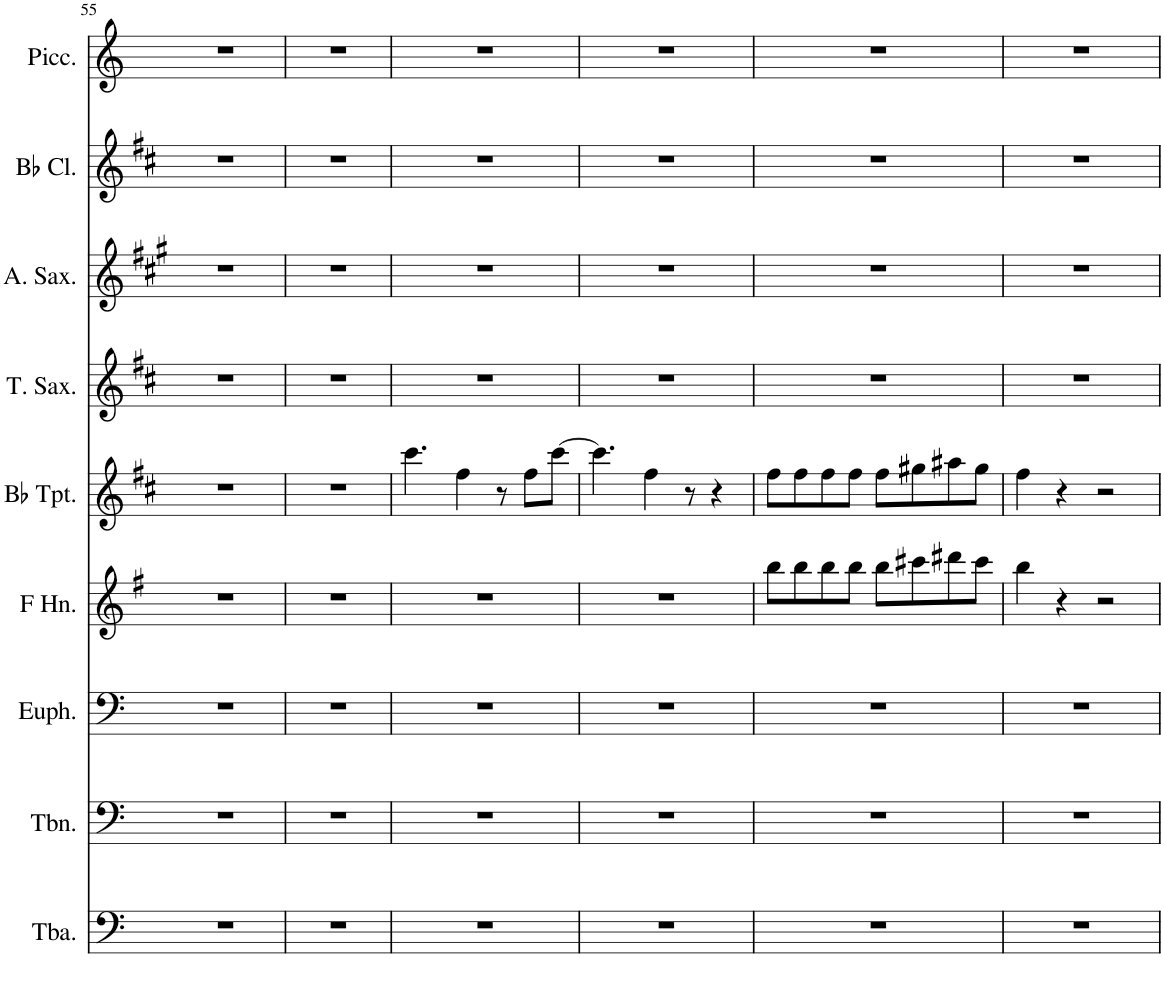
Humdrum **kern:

**kern	**kern	**kern	**kern	**kern	**kern	**kern	**kern	**kern
*part9	*part8	*part7	*part6	*part5	*part4	*part3	*part2	*part1
*staff9	*staff8	*staff7	*staff6	*staff5	*staff4	*staff3	*staff2	*staff1
*I"Tuba	*I"Trombone	*I"Euphonium	*I"Horn in F	*I"Bb Trumpet	*I"Tenor Saxophone	*I"Alto Saxophone	*I"Bb Clarinet	*I"Piccolo
*I'Tba.	*I'Tbn.	*I'Euph.	*	*I'Bb Tpt.	*I'T. Sax.	*I'A. Sax.	*I'Bb Cl.	*I'Picc.
!!LO:PB:g=z
*clefF4	*clefF4	*clefF4	*clefG2	*clefG2	*clefG2	*clefG2	*clefG2	*clefG2
*	*	*	*Trd4c7	*Trd1c2	*Trd8c14	*Trd5c9	*Trd1c2	*Trd-7c-12
*k[]	*k[]	*k[]	*k[f#]	*k[f#c#]	*k[f#c#]	*k[f#c#g#]	*k[f#c#]	*k[]
*M4/4	*M4/4	*M4/4	*M4/4	*M4/4	*M4/4	*M4/4	*M4/4	*M4/4
=55	=55	=55	=55	=55	=55	=55	=55	=55
1r	1r	1r	1r	1r	1r	1r	1r	1r
=56	=56	=56	=56	=56	=56	=56	=56	=56
1r	1r	1r	1r	1r	1r	1r	1r	1r
=57	=57	=57	=57	=57	=57	=57	=57	=57
1r	1r	1r	1r	4.ccc#\	1r	1r	1r	1r
.	.	.	.	4ff#\	.	.	.	.
.	.	.	.	8r	.	.	.	.
.	.	.	.	8ff#\L	.	.	.	.
.	.	.	.	[8ccc#\J	.	.	.	.
=58	=58	=58	=58	=58	=58	=58	=58	=58
1r	1r	1r	1r	4.ccc#\]	1r	1r	1r	1r
.	.	.	.	4ff#\	.	.	.	.
.	.	.	.	8r	.	.	.	.
.	.	.	.	4r	.	.	.	.
=59	=59	=59	=59	=59	=59	=59	=59	=59
1r	1r	1r	8bb\L	8ff#\L	1r	1r	1r	1r
.	.	.	8bb\	8ff#\	.	.	.	.
.	.	.	8bb\	8ff#\	.	.	.	.
.	.	.	8bb\J	8ff#\J	.	.	.	.
.	.	.	8bb\L	8ff#\L	.	.	.	.
.	.	.	8ccc#X\	8gg#X\	.	.	.	.
.	.	.	8ddd#X\	8aa#X\	.	.	.	.
.	.	.	8ccc#\J	8gg#\J	.	.	.	.
=60	=60	=60	=60	=60	=60	=60	=60	=60
1r	1r	1r	4bb\	4ff#\	1r	1r	1r	1r
.	.	.	4r	4r	.	.	.	.
.	.	.	2r	2r	.	.	.	.
=	=	=	=	=	=	=	=	=
*-	*-	*-	*-	*-	*-	*-	*-	*-
